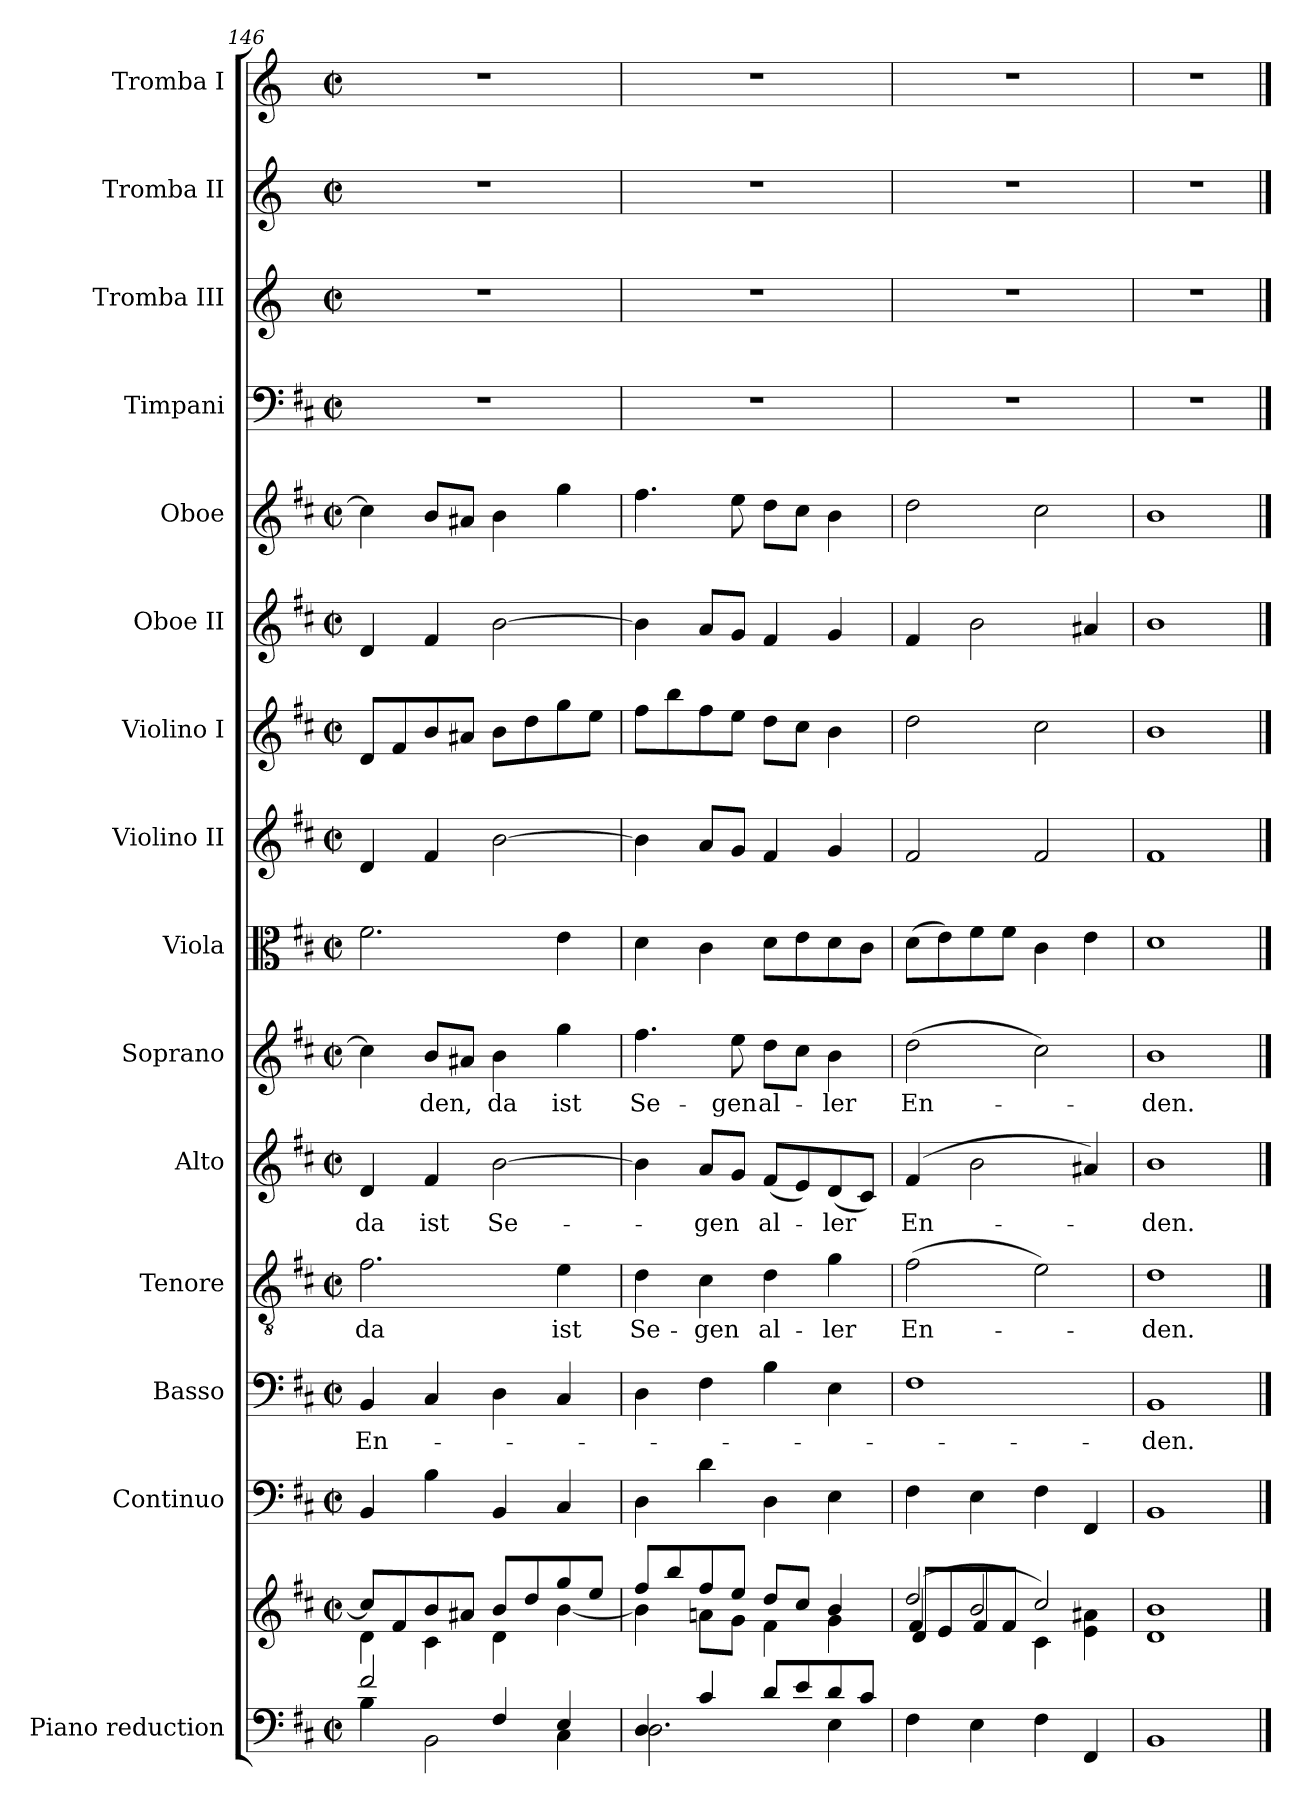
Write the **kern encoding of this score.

**kern	**kern	**kern	**kern	**text	**kern	**text	**kern	**text	**kern	**text	**kern	**kern	**kern	**kern	**kern	**kern	**kern	**kern	**kern
*part15	*part15	*part14	*part13	*part13	*part12	*part12	*part11	*part11	*part10	*part10	*part9	*part8	*part7	*part6	*part5	*part4	*part3	*part2	*part1
*staff16	*staff15	*staff14	*staff13	*staff13	*staff12	*staff12	*staff11	*staff11	*staff10	*staff10	*staff9	*staff8	*staff7	*staff6	*staff5	*staff4	*staff3	*staff2	*staff1
*I"Piano reduction	*	*I"Continuo	*I"Basso	*	*I"Tenore	*	*I"Alto	*	*I"Soprano	*	*I"Viola	*I"Violino II	*I"Violino I	*I"Oboe II	*I"Oboe	*I"Timpani	*I"Tromba III	*I"Tromba II	*I"Tromba I
*I'Pno	*	*	*	*	*	*	*	*	*	*	*I'Vla	*I'Vln	*I'Vln	*I'Ob	*I'Ob	*I'Timp	*	*	*
*clefF4	*clefG2	*clefF4	*clefF4	*	*clefGv2	*	*clefG2	*	*clefG2	*	*clefC3	*clefG2	*clefG2	*clefG2	*clefG2	*clefF4	*clefG2	*clefG2	*clefG2
*	*	*	*	*	*	*	*	*	*	*	*	*	*	*	*	*	*ITrd-1c-2	*ITrd-1c-2	*ITrd-1c-2
*k[f#c#]	*k[f#c#]	*k[f#c#]	*k[f#c#]	*	*k[f#c#]	*	*k[f#c#]	*	*k[f#c#]	*	*k[f#c#]	*k[f#c#]	*k[f#c#]	*k[f#c#]	*k[f#c#]	*k[f#c#]	*k[f#c#]	*k[f#c#]	*k[f#c#]
*M2/2	*M2/2	*M2/2	*M2/2	*	*M2/2	*	*M2/2	*	*M2/2	*	*M2/2	*M2/2	*M2/2	*M2/2	*M2/2	*M2/2	*M2/2	*M2/2	*M2/2
*met(c|)	*met(c|)	*met(c|)	*met(c|)	*	*met(c|)	*	*met(c|)	*	*met(c|)	*	*met(c|)	*met(c|)	*met(c|)	*met(c|)	*met(c|)	*met(c|)	*met(c|)	*met(c|)	*met(c|)
=146	=146	=146	=146	=146	=146	=146	=146	=146	=146	=146	=146	=146	=146	=146	=146	=146	=146	=146	=146
*^	*^	*	*	*	*	*	*	*	*	*	*	*	*	*	*	*	*	*	*
!	!	!	!	!	!	!LO:LY:b	!	!LO:LY:b	!	!LO:LY:b	!	!	!	!	!	!	!	!	!	!	!
2f#/	4B\	8cc#/L]	4d\	4BB/	4BB/	En-	2.f#\	da	4d/	da	4cc#\]	.	2.f#\	4d/	8d/L	4d/	4cc#\]	1r	1r	1r	1r
.	.	8f#/	.	.	.	.	.	.	.	.	.	.	.	.	8f#/	.	.	.	.	.	.
!	!	!	!	!	!	!	!	!	!	!LO:LY:b	!	!LO:LY:b	!	!	!	!	!	!	!	!	!
.	2BB\	8b/	4c#\	4B\	4C#/	.	.	.	4f#/	ist	8b/L	-den,	.	4f#/	8b/	4f#/	8b/L	.	.	.	.
.	.	8a#X/J	.	.	.	.	.	.	.	.	8a#X/J	.	.	.	8a#X/J	.	8a#X/J	.	.	.	.
!	!	!	!	!	!	!	!	!	!	!LO:LY:b	!	!LO:LY:b	!	!	!	!	!	!	!	!	!
4F#/	.	8b/L	4d\	4BB/	4D\	.	.	.	[2b\	Se-	4b\	da	.	[2b\	8b\L	[2b\	4b\	.	.	.	.
.	.	8dd/	.	.	.	.	.	.	.	.	.	.	.	.	8dd\	.	.	.	.	.	.
!	!	!	!	!	!	!	!	!LO:LY:b	!	!	!	!LO:LY:b	!	!	!	!	!	!	!	!	!
4E/	4C#\	8gg/	[4b\	4C#/	4C#/	.	4e\	ist	.	.	4gg\	ist	4e\	.	8gg\	.	4gg\	.	.	.	.
.	.	8ee/J	.	.	.	.	.	.	.	.	.	.	.	.	8ee\J	.	.	.	.	.	.
=147	=147	=147	=147	=147	=147	=147	=147	=147	=147	=147	=147	=147	=147	=147	=147	=147	=147	=147	=147	=147	=147
!	!	!	!	!	!	!	!	!LO:LY:b	!	!	!	!LO:LY:b	!	!	!	!	!	!	!	!	!
4D/	2.D\	8ff#/L	4b\]	4D\	4D\	.	4d\	Se-	4b\]	.	4.ff#\	Se-	4d\	4b\]	8ff#\L	4b\]	4.ff#\	1r	1r	1r	1r
.	.	8bb/	.	.	.	.	.	.	.	.	.	.	.	.	8bb\	.	.	.	.	.	.
!	!	!	!	!	!	!	!	!LO:LY:b	!	!LO:LY:b	!	!	!	!	!	!	!	!	!	!	!
4c#/	.	8ff#/	8an\L	4d\	4F#\	.	4c#\	-gen	8a/L	-gen	.	.	4c#\	8a/L	8ff#\	8a/L	.	.	.	.	.
!	!	!	!	!	!	!	!	!	!	!	!	!LO:LY:b	!	!	!	!	!	!	!	!	!
.	.	8ee/J	8g\J	.	.	.	.	.	8g/J	.	8ee\	-gen	.	8g/J	8ee\J	8g/J	8ee\	.	.	.	.
!	!	!	!	!	!	!	!	!LO:LY:b	!	!LO:LY:b	!	!LO:LY:b	!	!	!	!	!	!	!	!	!
8d/L	.	8dd/L	4f#\	4D\	4B\	.	4d\	al-	(8f#/L	al-	8dd\L	al-	8d\L	4f#/	8dd\L	4f#/	8dd\L	.	.	.	.
8e/	.	8cc#/J	.	.	.	.	.	.	8e/)	.	8cc#\J	.	8e\	.	8cc#\J	.	8cc#\J	.	.	.	.
!	!	!	!	!	!	!	!	!LO:LY:b	!	!LO:LY:b	!	!LO:LY:b	!	!	!	!	!	!	!	!	!
8d/	4E\	4b/	4g\	4E\	4E\	.	4g\	-ler	(8d/	-ler	4b\	-ler	8d\	4g/	4b\	4g/	4b\	.	.	.	.
8c#/J	.	.	.	.	.	.	.	.	8c#/J)	.	.	.	8c#\J	.	.	.	.	.	.	.	.
*v	*v	*	*	*	*	*	*	*	*	*	*	*	*	*	*	*	*	*	*	*	*
=148	=148	=148	=148	=148	=148	=148	=148	=148	=148	=148	=148	=148	=148	=148	=148	=148	=148	=148	=148	=148
*	*	*^	*	*	*	*	*	*	*	*	*	*	*	*	*	*	*	*	*	*
!	!	!	!	!	!	!	!	!LO:LY:b	!	!LO:LY:b	!	!LO:LY:b	!	!	!	!	!	!	!	!	!
4F#\	(2dd/	4f#/	8d/L	4F#\	1F#	.	(2f#\	En-	(4f#/	En-	(2dd\	En-	(8d\L	2f#/	2dd\	4f#/	2dd\	1r	1r	1r	1r
.	.	.	8e/	.	.	.	.	.	.	.	.	.	8e\)	.	.	.	.	.	.	.	.
4E\	.	2b/	8f#/	4E\	.	.	.	.	2b\	.	.	.	8f#\	.	.	2b\	.	.	.	.	.
.	.	.	8f#/J	.	.	.	.	.	.	.	.	.	8f#\J	.	.	.	.	.	.	.	.
4F#\	2cc#/)	.	4c#\	4F#\	.	.	2e\)	.	.	.	2cc#\)	.	4c#\	2f#/	2cc#\	.	2cc#\	.	.	.	.
4FF#/	.	4e\ 4a#X\	4ryy	4FF#/	.	.	.	.	4a#X/)	.	.	.	4e\	.	.	4a#X/	.	.	.	.	.
=149	=149	=149	=149	=149	=149	=149	=149	=149	=149	=149	=149	=149	=149	=149	=149	=149	=149	=149	=149	=149	=149
!	!	!	!	!	!	!LO:LY:b	!	!LO:LY:b	!	!LO:LY:b	!	!LO:LY:b	!	!	!	!	!	!	!	!	!
*	*	*v	*v	*	*	*	*	*	*	*	*	*	*	*	*	*	*	*	*	*	*
1BB	1b	1d	1BB	1BB	-den.	1d	-den.	1b	-den.	1b	-den.	1d	1f#	1b	1b	1b	1r	1r	1r	1r
*	*v	*v	*	*	*	*	*	*	*	*	*	*	*	*	*	*	*	*	*	*
==	==	==	==	==	==	==	==	==	==	==	==	==	==	==	==	==	==	==	==
*-	*-	*-	*-	*-	*-	*-	*-	*-	*-	*-	*-	*-	*-	*-	*-	*-	*-	*-	*-
